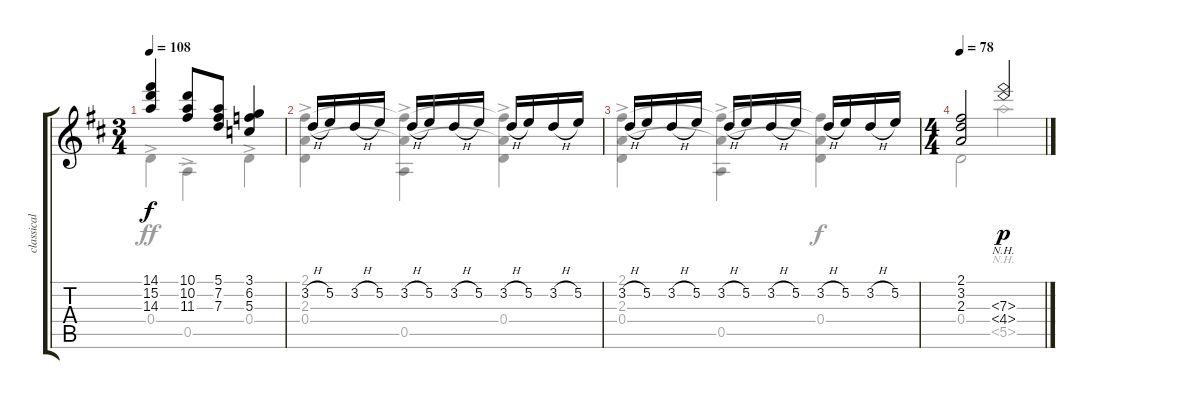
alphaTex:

\track ("classical guitar" "classical ") {instrument acousticguitarnylon}
\staff {score tabs}
\tuning (E4 B3 G3 D3 A2 E2) {hide}
\voice
\ts (3 4)
\tempo 108
\clef g2
\ks d
(14.1 15.2 14.3).4{dy f} (10.1 10.2 11.3).8 (5.1 7.2 7.3).8 (3.1 6.2 5.3).4 |
3.2{h}.16 5.2.16 3.2{h}.16 5.2.16 3.2{h}.16 5.2.16 3.2{h}.16 5.2.16 3.2{h}.16 5.2.16 3.2{h}.16 5.2.16 |
3.2{h}.16 5.2.16 3.2{h}.16 5.2.16 3.2{h}.16 5.2.16 3.2{h}.16 5.2.16 3.2{h}.16 5.2.16 3.2{h}.16 5.2.16 |
\ts (4 4)
\tempo 78
(2.1 3.2 2.3).2 (7.3{nh} 4.4{nh}).2{dy p}
\voice
\clef g2
\ottava regular
\simile none
\ks d
0.4{ac}.4{dy ff} 0.5{ac}.4 0.4{ac}.4 |
(2.1{ac} 2.3{ac} 0.4{ac}).4 (2.1{t} 2.3{t} 0.5{ac}).4 (2.1{t} 2.3{t} 0.4{ac}).4 |
(2.1{ac} 2.3{ac} 0.4{ac}).4 (2.1{t} 2.3{t} 0.5{ac}).4 (2.1{t} 2.3{t} 0.4).4{dy f} |
0.4.2 5.5{nh}.2{dy p}
